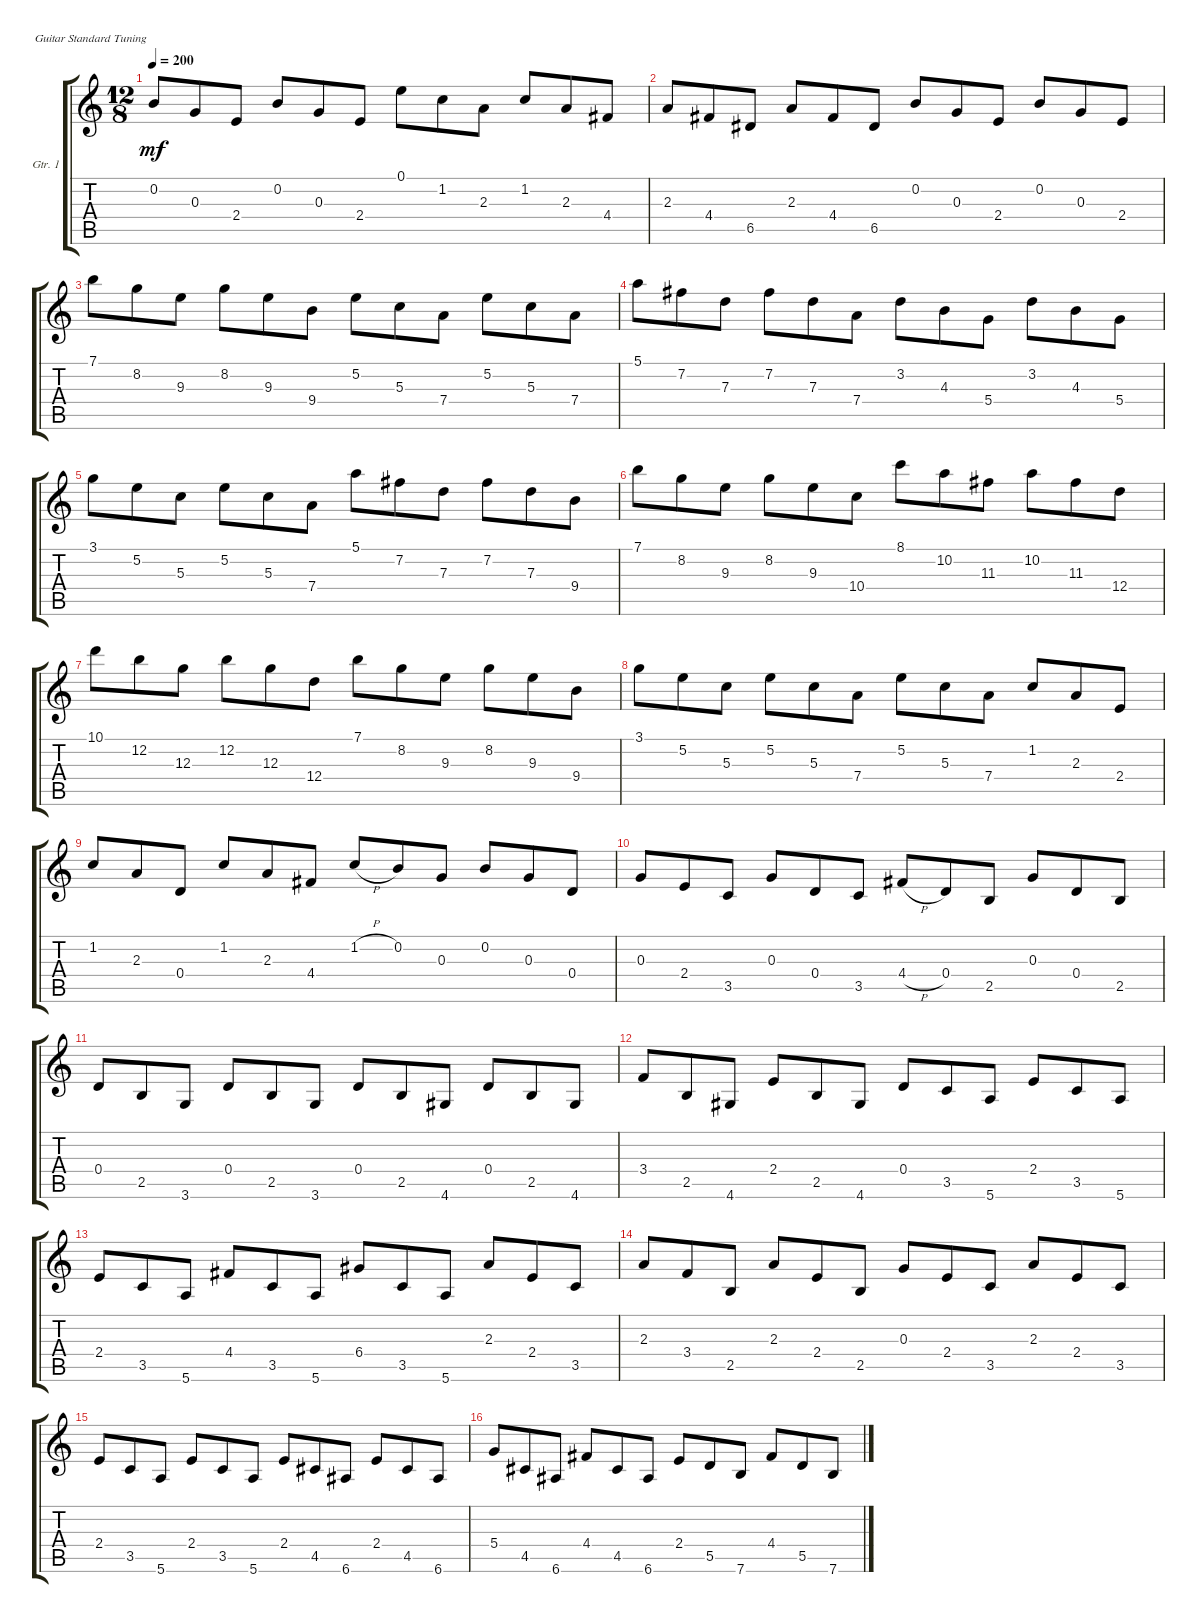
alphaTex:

\bracketExtendMode groupsimilarinstruments
\firstSystemTrackNameOrientation horizontal
\otherSystemsTrackNameOrientation horizontal
\track ("Gtr. 1" "Gtr. 1") {instrument acousticguitarnylon}
\staff {score tabs}
\tuning (E4 B3 G3 D3 A2 E2)
\ts (12 8)
\tempo 200
\clef g2
\ks c
0.2.8{dy mf instrument acousticguitarnylon} 0.3.8 2.4.8 0.2.8 0.3.8 2.4.8 0.1.8 1.2.8 2.3.8 1.2.8 2.3.8 4.4.8 |
2.3.8 4.4.8 6.5.8 2.3.8 4.4.8 6.5.8 0.2.8 0.3.8 2.4.8 0.2.8 0.3.8 2.4.8 |
7.1.8 8.2.8 9.3.8 8.2.8 9.3.8 9.4.8 5.2.8 5.3.8 7.4.8 5.2.8 5.3.8 7.4.8 |
5.1.8 7.2.8 7.3.8 7.2.8 7.3.8 7.4.8 3.2.8 4.3.8 5.4.8 3.2.8 4.3.8 5.4.8 |
3.1.8 5.2.8 5.3.8 5.2.8 5.3.8 7.4.8 5.1.8 7.2.8 7.3.8 7.2.8 7.3.8 9.4.8 |
7.1.8 8.2.8 9.3.8 8.2.8 9.3.8 10.4.8 8.1.8 10.2.8 11.3.8 10.2.8 11.3.8 12.4.8 |
10.1.8 12.2.8 12.3.8 12.2.8 12.3.8 12.4.8 7.1.8 8.2.8 9.3.8 8.2.8 9.3.8 9.4.8 |
3.1.8 5.2.8 5.3.8 5.2.8 5.3.8 7.4.8 5.2.8 5.3.8 7.4.8 1.2.8 2.3.8 2.4.8 |
1.2.8 2.3.8 0.4.8 1.2.8 2.3.8 4.4.8 1.2{h}.8 0.2.8 0.3.8 0.2.8 0.3.8 0.4.8 |
0.3.8 2.4.8 3.5.8 0.3.8 0.4.8 3.5.8 4.4{h}.8 0.4.8 2.5.8 0.3.8 0.4.8 2.5.8 |
0.4.8 2.5.8 3.6.8 0.4.8 2.5.8 3.6.8 0.4.8 2.5.8 4.6.8 0.4.8 2.5.8 4.6.8 |
3.4.8 2.5.8 4.6.8 2.4.8 2.5.8 4.6.8 0.4.8 3.5.8 5.6.8 2.4.8 3.5.8 5.6.8 |
2.4.8 3.5.8 5.6.8 4.4.8 3.5.8 5.6.8 6.4.8 3.5.8 5.6.8 2.3.8 2.4.8 3.5.8 |
2.3.8 3.4.8 2.5.8 2.3.8 2.4.8 2.5.8 0.3.8 2.4.8 3.5.8 2.3.8 2.4.8 3.5.8 |
2.4.8 3.5.8 5.6.8 2.4.8 3.5.8 5.6.8 2.4.8 4.5.8 6.6.8 2.4.8 4.5.8 6.6.8 |
5.4.8 4.5.8 6.6.8 4.4.8 4.5.8 6.6.8 2.4.8 5.5.8 7.6.8 4.4.8 5.5.8 7.6.8
